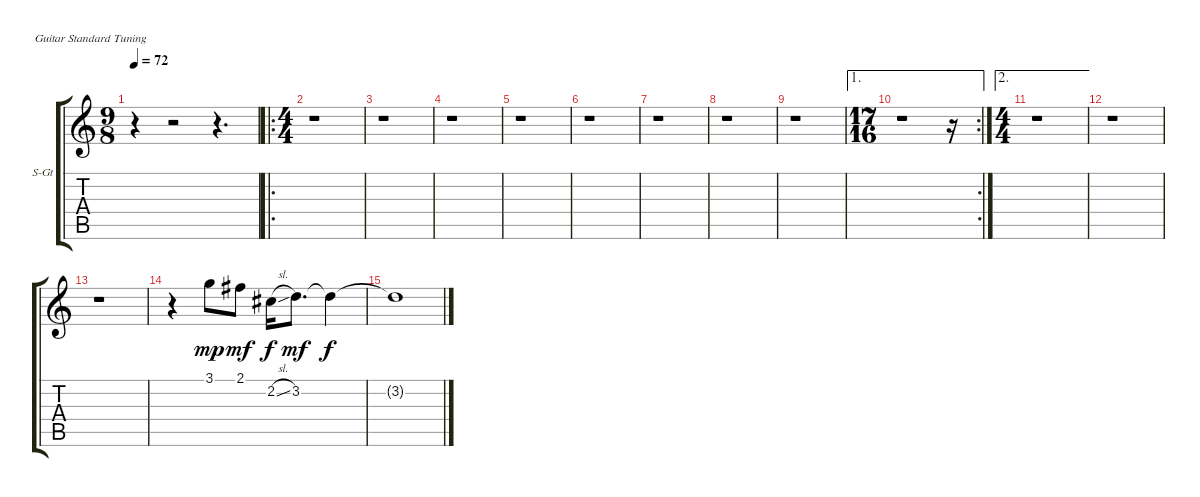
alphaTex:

\bracketExtendMode groupsimilarinstruments
\firstSystemTrackNameOrientation horizontal
\otherSystemsTrackNameOrientation horizontal
\track ("ÐýÂÉ¼üÅÌ" "S-Gt") {instrument acousticgrandpiano}
\staff {score tabs}
\tuning (E4 B3 G3 D3 A2 E2)
\displaytranspose 12
\ts (9 8)
\beaming (8 3 3 3)
\tempo 72
\clef g2
\ks c
r.4{dy mp} r.2 r.4{d} |
\ro
\ts (4 4)
\beaming (8 2 2 2 2)
r.1 |
r.1 |
r.1 |
r.1 |
r.1 |
r.1 |
r.1 |
r.1 |
\ae 1
\rc 2
\ts (17 16)
\beaming (8 8)
r.1 r.16 |
\ae 2
\ts (4 4)
\beaming (8 2 2 2 2)
r.1 |
r.1 |
r.1 |
r.4 3.1.8 2.1.8{dy mf} 2.2{sl}.16{dy f} 3.2.8{d dy mf} 3.2{t}.4{dy f} |
3.2{t}.1
